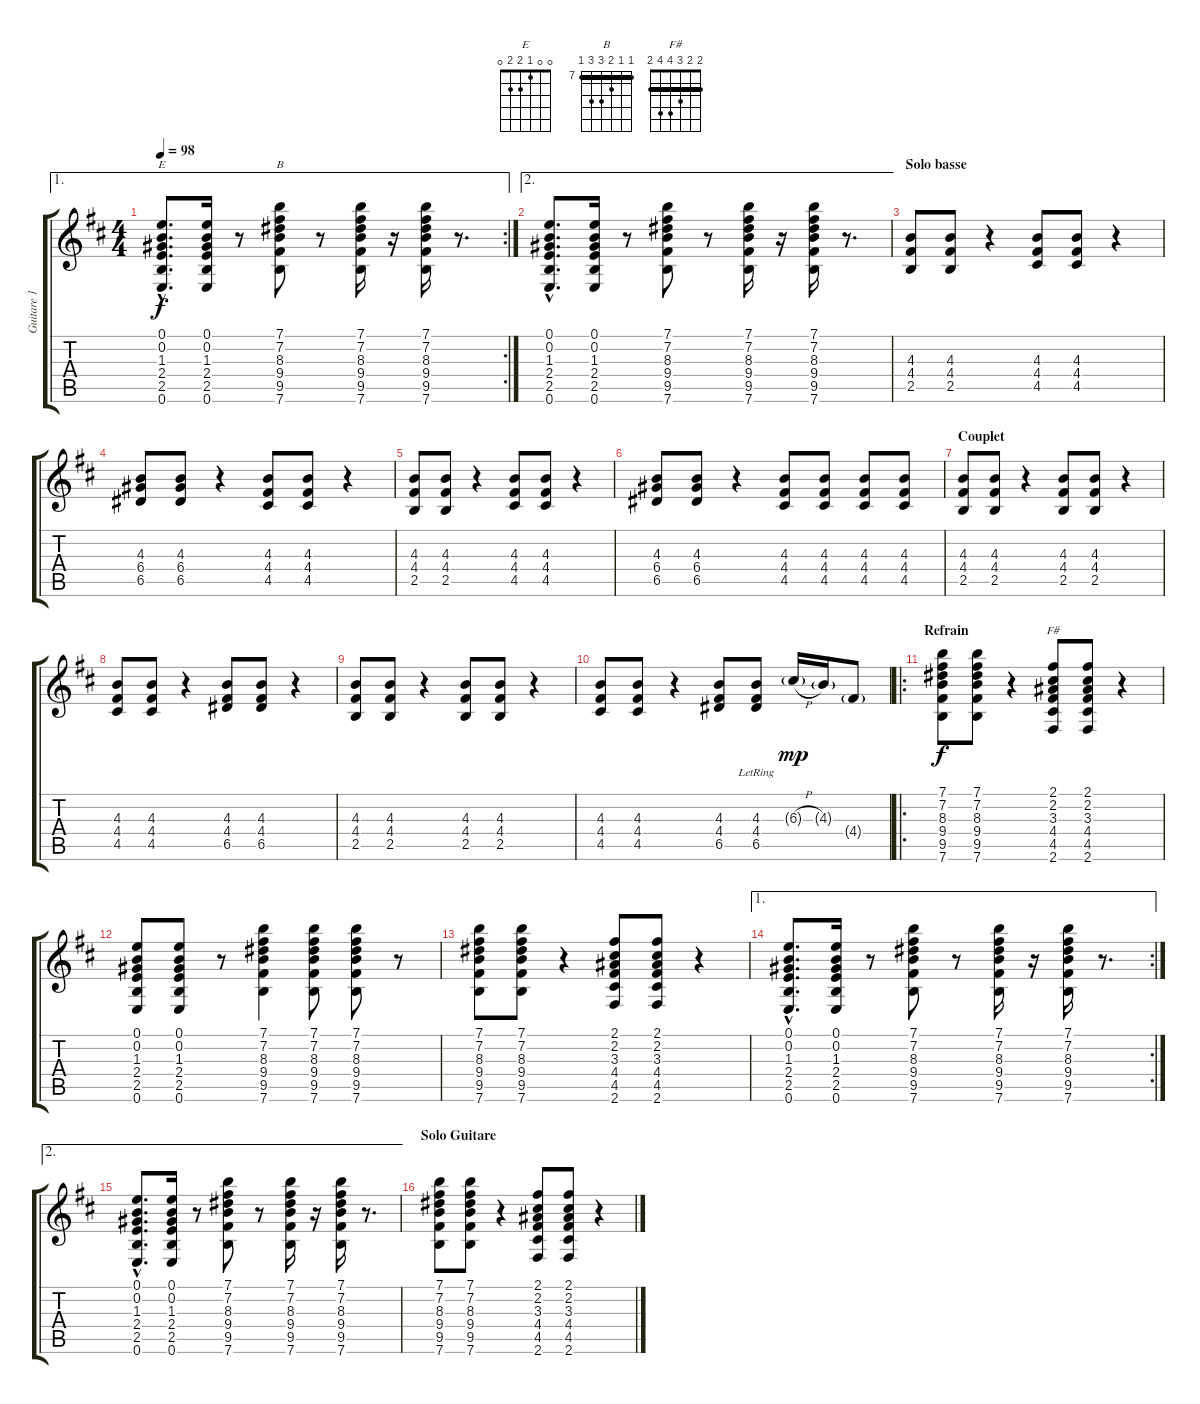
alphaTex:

\track ("Guitare 1" "Guitare 1") {instrument acousticguitarsteel}
\staff {score tabs}
\tuning (E4 B3 G3 D3 A2 E2) {hide}
\chord ("E" 0 0 1 2 2 0)
\chord ("B" 7 7 8 9 9 7) {firstfret 7 barre 7}
\chord ("F#" 2 2 3 4 4 2) {barre 2}
\ae 1
\rc 2
\ts (4 4)
\tempo 98
\clef g2
\ks d
(0.1{hac} 0.2{hac} 1.3{hac} 2.4{hac} 2.5{hac} 0.6{hac}).8{d ch "E" dy f} (0.1 0.2 1.3 2.4 2.5 0.6).16 r.8 (7.1 7.2 8.3 9.4 9.5 7.6).8{ch "B"} r.8 (7.1 7.2 8.3 9.4 9.5 7.6).16 r.16 (7.1 7.2 8.3 9.4 9.5 7.6).16 r.8{d} |
\ae 2
(0.1{hac} 0.2{hac} 1.3{hac} 2.4{hac} 2.5{hac} 0.6{hac}).8{d} (0.1 0.2 1.3 2.4 2.5 0.6).16 r.8 (7.1 7.2 8.3 9.4 9.5 7.6).8 r.8 (7.1 7.2 8.3 9.4 9.5 7.6).16 r.16 (7.1 7.2 8.3 9.4 9.5 7.6).16 r.8{d} |
\section ("" "Solo basse")
(4.3 4.4 2.5).8 (4.3 4.4 2.5).8 r.4 (4.3 4.4 4.5).8 (4.3 4.4 4.5).8 r.4 |
(4.3 6.4 6.5).8 (4.3 6.4 6.5).8 r.4 (4.3 4.4 4.5).8 (4.3 4.4 4.5).8 r.4 |
(4.3 4.4 2.5).8 (4.3 4.4 2.5).8 r.4 (4.3 4.4 4.5).8 (4.3 4.4 4.5).8 r.4 |
(4.3 6.4 6.5).8 (4.3 6.4 6.5).8 r.4 (4.3 4.4 4.5).8 (4.3 4.4 4.5).8 (4.3 4.4 4.5).8 (4.3 4.4 4.5).8 |
\section ("" "Couplet")
(4.3 4.4 2.5).8 (4.3 4.4 2.5).8 r.4 (4.3 4.4 2.5).8 (4.3 4.4 2.5).8 r.4 |
(4.3 4.4 4.5).8 (4.3 4.4 4.5).8 r.4 (4.3 4.4 6.5).8 (4.3 4.4 6.5).8 r.4 |
(4.3 4.4 2.5).8 (4.3 4.4 2.5).8 r.4 (4.3 4.4 2.5).8 (4.3 4.4 2.5).8 r.4 |
(4.3 4.4 4.5).8 (4.3 4.4 4.5).8 r.4 (4.3 4.4 6.5).8 (4.3 4.4 6.5{lr}).8 6.3{h g}.16{dy mp} 4.3{g}.16 4.4{g}.8 |
\ro
\section ("" "Refrain")
(7.1 7.2 8.3 9.4 9.5 7.6).8{dy f} (7.1 7.2 8.3 9.4 9.5 7.6).8 r.4 (2.1 2.2 3.3 4.4 4.5 2.6).8{ch "F#"} (2.1 2.2 3.3 4.4 4.5 2.6).8 r.4 |
(0.1 0.2 1.3 2.4 2.5 0.6).8 (0.1 0.2 1.3 2.4 2.5 0.6).8 r.8 (7.1 7.2 8.3 9.4 9.5 7.6).4 (7.1 7.2 8.3 9.4 9.5 7.6).8 (7.1 7.2 8.3 9.4 9.5 7.6).8 r.8 |
(7.1 7.2 8.3 9.4 9.5 7.6).8 (7.1 7.2 8.3 9.4 9.5 7.6).8 r.4 (2.1 2.2 3.3 4.4 4.5 2.6).8 (2.1 2.2 3.3 4.4 4.5 2.6).8 r.4 |
\ae 1
\rc 2
(0.1{hac} 0.2{hac} 1.3{hac} 2.4{hac} 2.5{hac} 0.6{hac}).8{d} (0.1 0.2 1.3 2.4 2.5 0.6).16 r.8 (7.1 7.2 8.3 9.4 9.5 7.6).8 r.8 (7.1 7.2 8.3 9.4 9.5 7.6).16 r.16 (7.1 7.2 8.3 9.4 9.5 7.6).16 r.8{d} |
\ae 2
(0.1{hac} 0.2{hac} 1.3{hac} 2.4{hac} 2.5{hac} 0.6{hac}).8{d} (0.1 0.2 1.3 2.4 2.5 0.6).16 r.8 (7.1 7.2 8.3 9.4 9.5 7.6).8 r.8 (7.1 7.2 8.3 9.4 9.5 7.6).16 r.16 (7.1 7.2 8.3 9.4 9.5 7.6).16 r.8{d} |
\section ("" "Solo Guitare")
(7.1 7.2 8.3 9.4 9.5 7.6).8 (7.1 7.2 8.3 9.4 9.5 7.6).8 r.4 (2.1 2.2 3.3 4.4 4.5 2.6).8 (2.1 2.2 3.3 4.4 4.5 2.6).8 r.4
